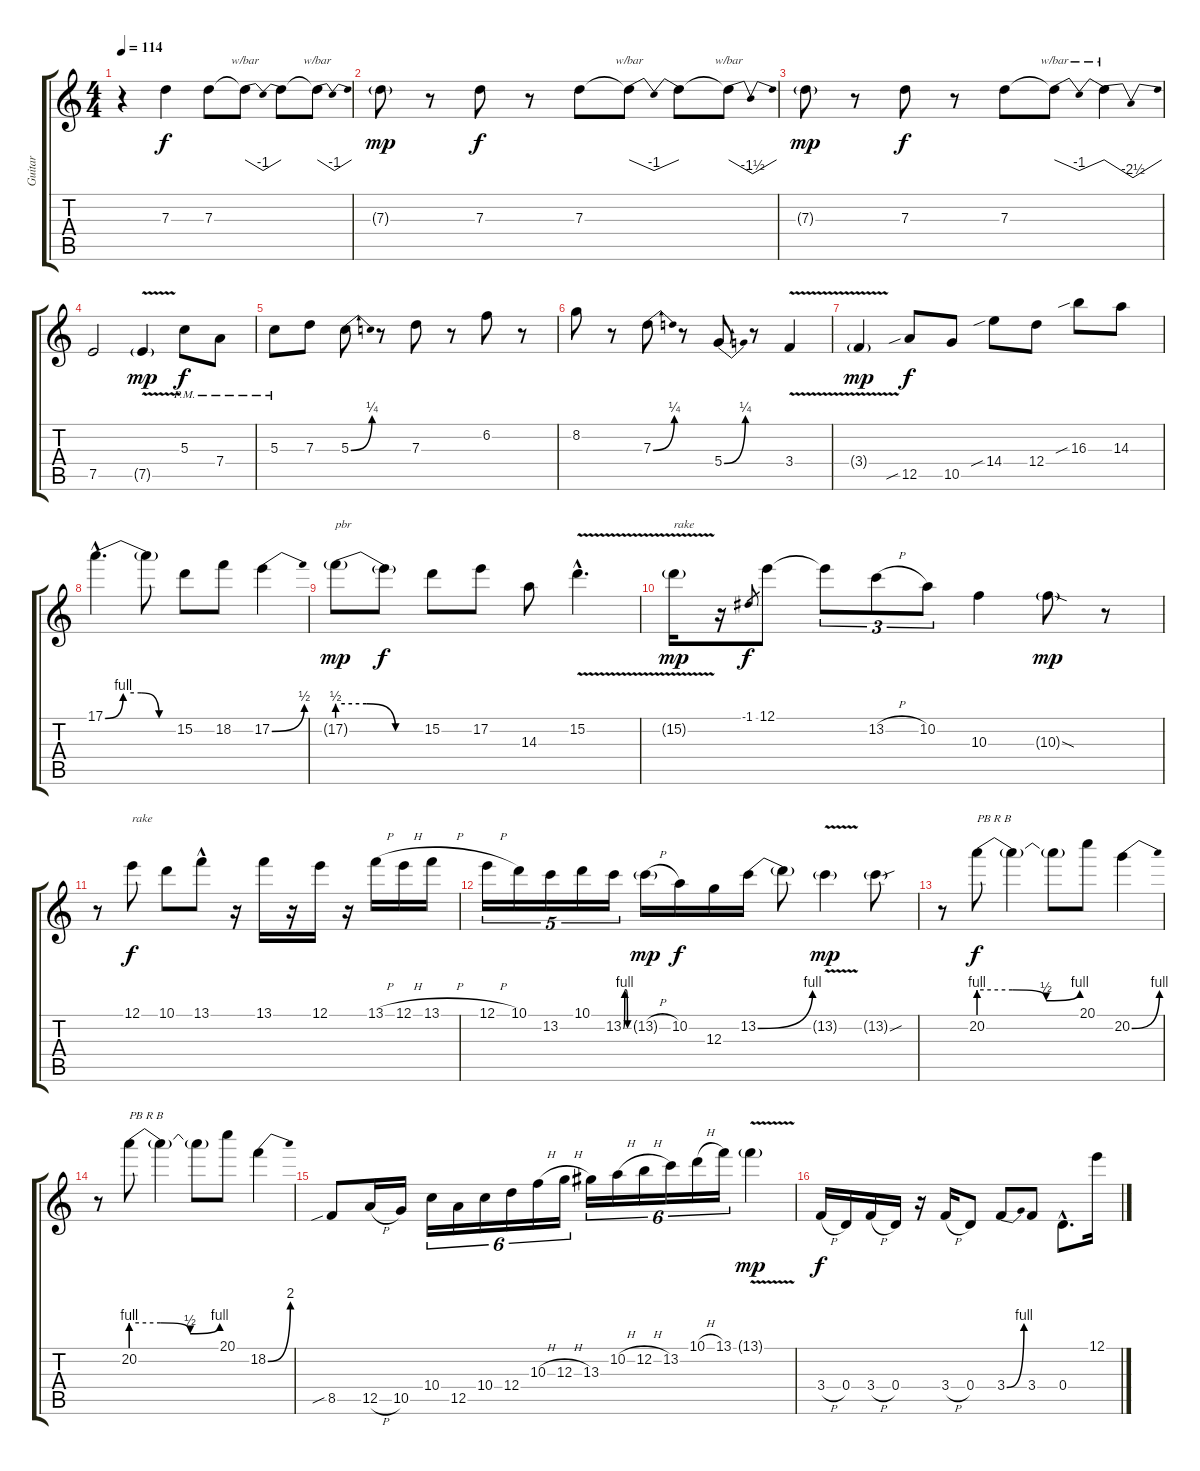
\track ("Guitar" "Guitar") {instrument overdrivenguitar}
\staff {score tabs}
\tuning (E4 B3 G3 D3 A2 E2) {hide}
\ts (4 4)
\tempo 114
\clef g2
\ks c
r.4{dy f} 7.3.4 7.3.8 7.3{t}.8{tbe (dip default 0 0 30 -4 60 0)} 7.3{t}.8 7.3{t}.8{tbe (dip default 0 0 30 -4 60 0)} |
7.3{g}.8{dy mp} r.8 7.3.8{dy f} r.8 7.3.8 7.3{t}.8{tbe (dip default 0 0 30 -4 60 0)} 7.3{t}.8 7.3{t}.8{tbe (dip default 0 0 30 -6 60 0)} |
7.3{g}.8{dy mp} r.8 7.3.8{dy f} r.8 7.3.8 7.3{t}.8{tbe (dip default 0 0 30 -4 60 0)} 7.3{t}.4{tbe (dip default 0 0 30 -10 60 0)} |
7.5.2 7.5{v g}.4{dy mp} 5.3{pm}.8{dy f} 7.4{pm}.8 |
5.3{pm}.8 7.3.8 5.3{be (bend 0 0 60 1)}.8 r.8 7.3.8 r.8 6.2.8 r.8 |
8.2.8 r.8 7.3{be (bend 0 0 60 1)}.8 r.8 5.4{be (bend 0 0 60 1)}.8 r.8 3.4{v}.4 |
3.4{v g}.4{dy mp} 12.5{sib}.8{dy f} 10.5.8 14.4{sib}.8 12.4.8 16.3{sib}.8 14.3.8 |
17.1{be (custom 0 0 15 4 30 4 45 0 60 0) hac}.4{d} 17.1{t}.8 15.2.8 18.2.8 17.2{be (bend 0 0 60 2)}.4 |
17.2{be (custom 0 2 20 2 40 0 60 0) g}.8{txt "pbr" dy mp} 17.2{t}.8{dy f} 15.2.8 17.2.8 14.3.8 15.2{v hac}.4{d} |
15.2{v g}.16{txt "rake" dy mp} r.16 -1.1.8{gr dy f} 12.1.8 12.1{t}.8{tu (3 2)} 13.2{h}.8{tu (3 2)} 10.2.8{tu (3 2)} 10.3.4 10.3{sod g}.8{dy mp} r.8 |
r.8 12.1.8{txt "rake" dy f} 10.1.8 13.1{hac}.8 r.16 13.1.16 r.16 12.1.16 r.16 13.1{h}.16 12.1{h}.16 13.1{h}.16 |
12.1{h}.16{tu (5 4)} 10.1.16{tu (5 4)} 13.2.16{tu (5 4)} 10.1.16{tu (5 4)} 13.2{be (custom 0 0 15 4 30 4 45 0 60 0)}.16{tu (5 4)} 13.2{h g}.16{dy mp} 10.2.16{dy f} 12.3.16 13.2{be (bend 0 0 60 4)}.16 13.2{t}.8 13.2{v g}.4{dy mp} 13.2{sou g}.8 |
r.8 20.2{be (custom 0 4 20 4 40 2 60 4)}.8{txt "PB R B" dy f} 20.2{t}.4 20.2{t}.8 20.1.8 20.2{be (bend 0 0 60 4)}.4 |
r.8 20.2{be (custom 0 4 20 4 40 2 60 4)}.8{txt "PB R B"} 20.2{t}.4 20.2{t}.8 20.1.8 18.2{be (bend 0 0 60 8)}.4 |
8.5{sib}.8 12.5{h}.16 10.5.16 10.4.16{tu (6 4)} 12.5.16{tu (6 4)} 10.4.16{tu (6 4)} 12.4.16{tu (6 4)} 10.3{h}.16{tu (6 4)} 12.3{h}.16{tu (6 4)} 13.3.16{tu (6 4)} 10.2{h}.16{tu (6 4)} 12.2{h}.16{tu (6 4)} 13.2.16{tu (6 4)} 10.1{h}.16{tu (6 4)} 13.1.16{tu (6 4)} 13.1{v g}.4{dy mp} |
3.4{h}.16{dy f} 0.4.16 3.4{h}.16 0.4.16 r.16 3.4{h}.16 0.4.8 3.4{be (bend 0 0 60 4)}.8 3.4.8 0.4{hac}.8{d} 12.1.16
